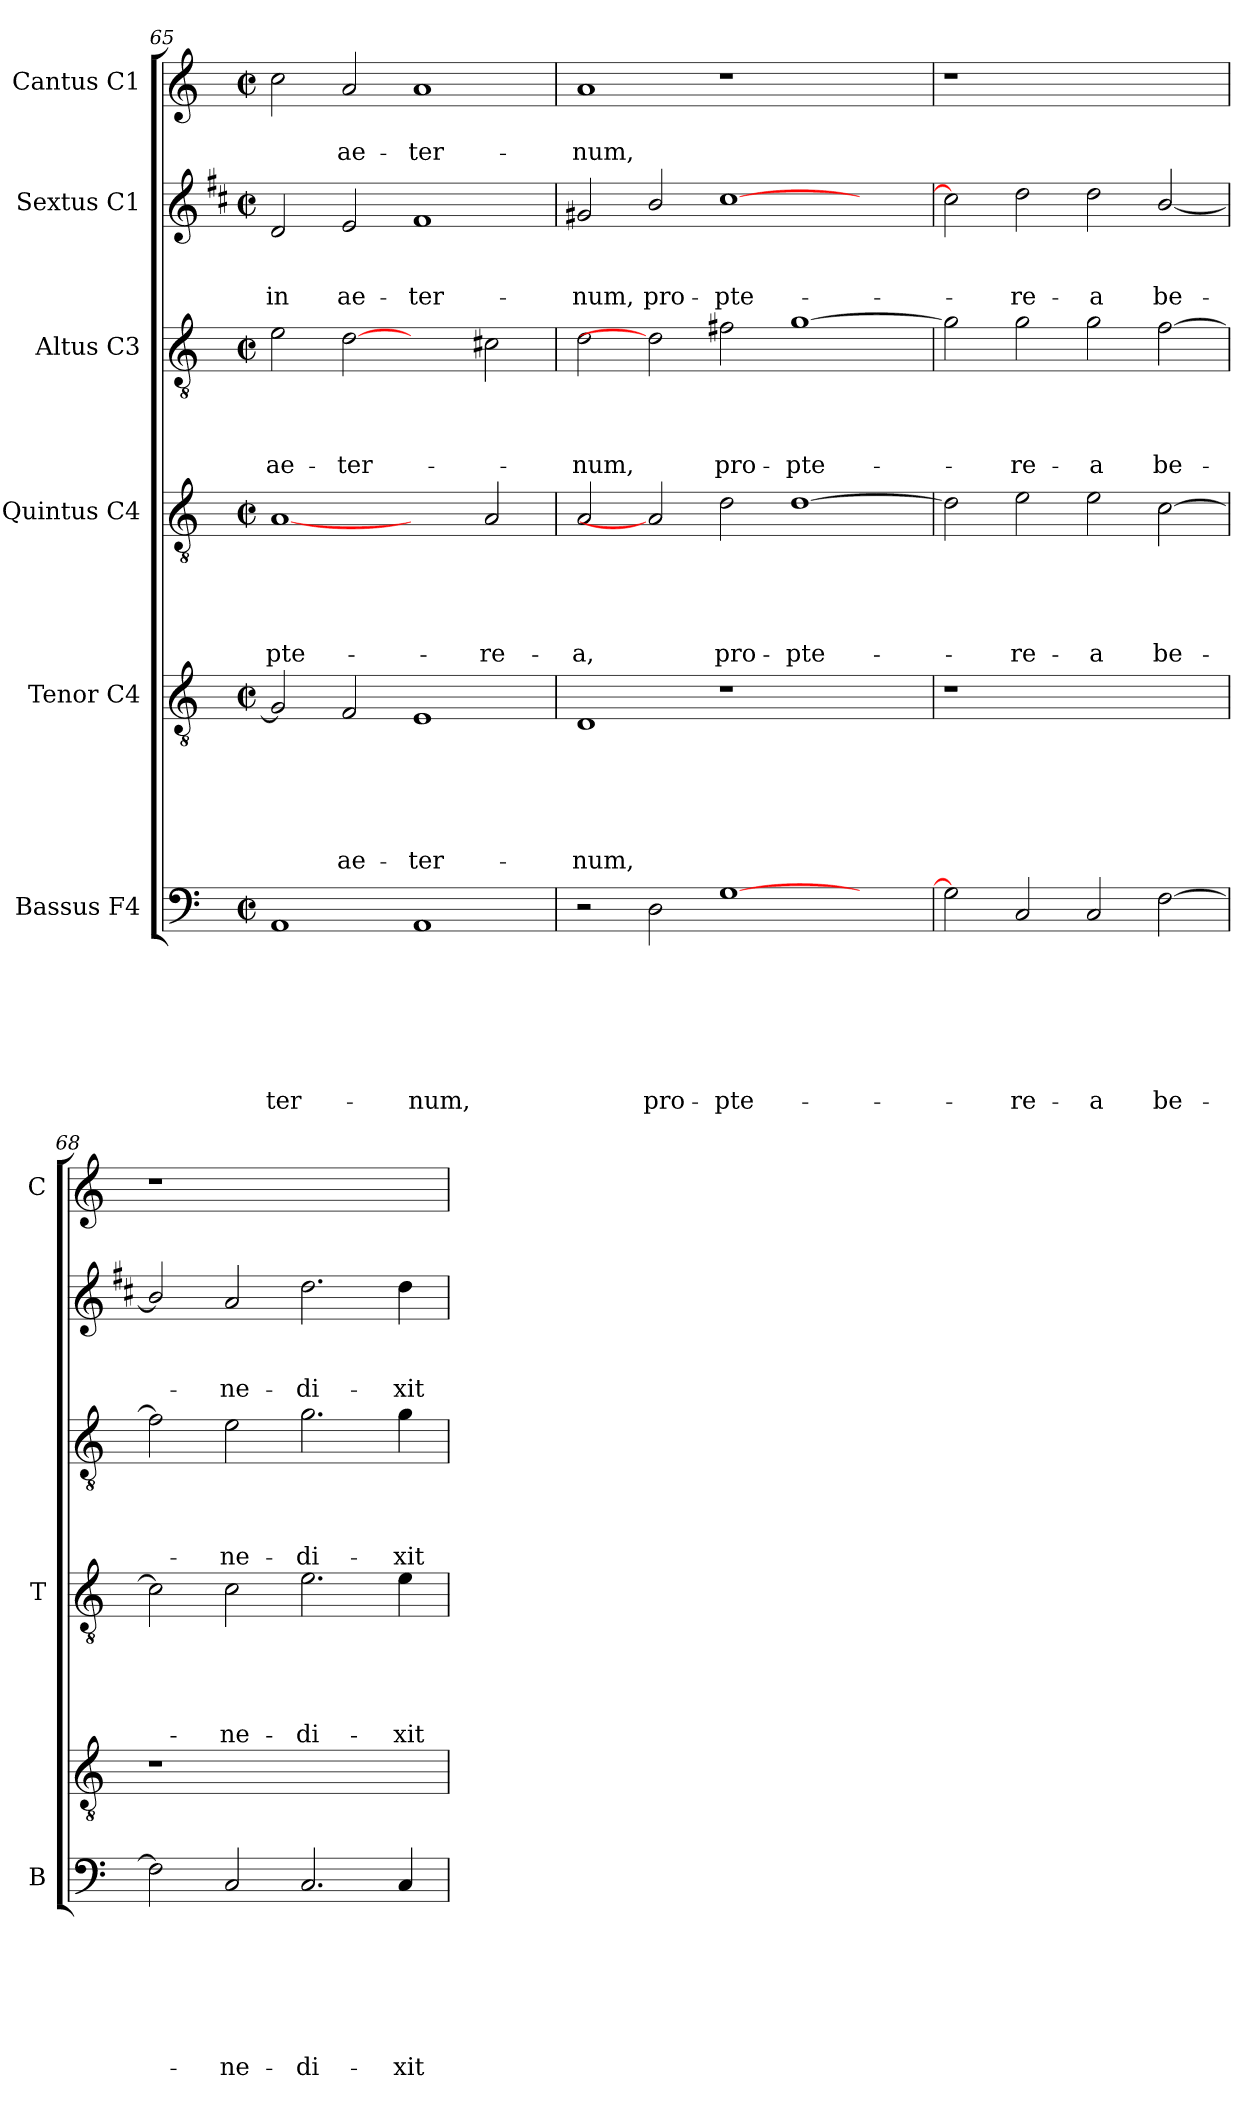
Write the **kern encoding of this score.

**kern	**text	**text	**text	**text	**text	**text	**text	**kern	**text	**text	**text	**text	**text	**text	**kern	**text	**text	**text	**text	**text	**kern	**text	**text	**text	**text	**kern	**text	**text	**text	**kern	**text	**text
*part6	*part6	*part6	*part6	*part6	*part6	*part6	*part6	*part5	*part5	*part5	*part5	*part5	*part5	*part5	*part4	*part4	*part4	*part4	*part4	*part4	*part3	*part3	*part3	*part3	*part3	*part2	*part2	*part2	*part2	*part1	*part1	*part1
*staff6	*staff6	*staff6	*staff6	*staff6	*staff6	*staff6	*staff6	*staff5	*staff5	*staff5	*staff5	*staff5	*staff5	*staff5	*staff4	*staff4	*staff4	*staff4	*staff4	*staff4	*staff3	*staff3	*staff3	*staff3	*staff3	*staff2	*staff2	*staff2	*staff2	*staff1	*staff1	*staff1
*I"Bassus F4	*	*	*	*	*	*	*	*I"Tenor C4	*	*	*	*	*	*	*I"Quintus C4	*	*	*	*	*	*I"Altus C3	*	*	*	*	*I"Sextus C1	*	*	*	*I"Cantus C1	*	*
*I'B	*	*	*	*	*	*	*	*	*	*	*	*	*	*	*I'T	*	*	*	*	*	*	*	*	*	*	*	*	*	*	*I'C	*	*
*clefF4	*	*	*	*	*	*	*	*clefGv2	*	*	*	*	*	*	*clefGv2	*	*	*	*	*	*clefGv2	*	*	*	*	*clefG2	*	*	*	*clefG2	*	*
*	*	*	*	*	*	*	*	*	*	*	*	*	*	*	*	*	*	*	*	*	*	*	*	*	*	*ITrd1c2	*	*	*	*	*	*
*k[]	*	*	*	*	*	*	*	*k[]	*	*	*	*	*	*	*k[]	*	*	*	*	*	*k[]	*	*	*	*	*k[]	*	*	*	*k[]	*	*
*C:	*	*	*	*	*	*	*	*C:	*	*	*	*	*	*	*C:	*	*	*	*	*	*C:	*	*	*	*	*C:	*	*	*	*C:	*	*
*M2/2	*	*	*	*	*	*	*	*M2/2	*	*	*	*	*	*	*M2/2	*	*	*	*	*	*M2/2	*	*	*	*	*M2/2	*	*	*	*M2/2	*	*
*met(c|)	*	*	*	*	*	*	*	*met(c|)	*	*	*	*	*	*	*met(c|)	*	*	*	*	*	*met(c|)	*	*	*	*	*met(c|)	*	*	*	*met(c|)	*	*
=65	=65	=65	=65	=65	=65	=65	=65	=65	=65	=65	=65	=65	=65	=65	=65	=65	=65	=65	=65	=65	=65	=65	=65	=65	=65	=65	=65	=65	=65	=65	=65	=65
!	!	!	!	!	!	!	!LO:LY:b	!	!	!	!	!	!	!	!	!	!	!	!	!LO:LY:b	!	!	!	!	!LO:LY:b	!	!	!	!LO:LY:b	!	!	!
1AA	.	.	.	.	.	.	-ter-	2G/]	.	.	.	.	.	.	[1A	.	.	.	.	-pte-	2e\	.	.	.	ae-	2c/	.	.	in	2cc\	.	.
!	!	!	!	!	!	!	!	!	!	!	!	!	!	!LO:LY:b	!	!	!	!	!	!	!	!	!	!	!LO:LY:b	!	!	!	!LO:LY:b	!	!	!LO:LY:b
.	.	.	.	.	.	.	.	2F/	.	.	.	.	.	ae-	.	.	.	.	.	.	[2d	.	.	.	-ter-	2d/	.	.	ae-	2a/	.	ae-
!	!	!	!	!	!	!	!LO:LY:b	!	!	!	!	!	!	!LO:LY:b	!	!	!	!	!	!	!	!	!	!	!	!	!	!	!LO:LY:b	!	!	!LO:LY:b
1AA	.	.	.	.	.	.	-num,	1E	.	.	.	.	.	-ter-	2ryy	.	.	.	.	.	2ryy	.	.	.	.	1e	.	.	-ter-	1a	.	-ter-
!	!	!	!	!	!	!	!	!	!	!	!	!	!	!	!	!	!	!	!	!LO:LY:b	!	!	!	!	!	!	!	!	!	!	!	!
.	.	.	.	.	.	.	.	.	.	.	.	.	.	.	2A/	.	.	.	.	-re-	2c#X\	.	.	.	.	.	.	.	.	.	.	.
=66	=66	=66	=66	=66	=66	=66	=66	=66	=66	=66	=66	=66	=66	=66	=66	=66	=66	=66	=66	=66	=66	=66	=66	=66	=66	=66	=66	=66	=66	=66	=66	=66
!	!	!	!	!	!	!	!	!	!	!	!	!	!	!LO:LY:b	!	!	!	!	!	!LO:LY:b	!	!	!	!	!LO:LY:b	!	!	!	!LO:LY:b	!	!	!LO:LY:b
2r	.	.	.	.	.	.	.	1D	.	.	.	.	.	-num,	2A/	.	.	.	.	-a,	2d\	.	.	.	-num,	2f#X/	.	.	-num,	1a	.	-num,
!	!	!	!	!	!	!	!LO:LY:b	!	!	!	!	!	!	!	!	!	!	!	!	!	!	!	!	!	!	!	!	!	!LO:LY:b	!	!	!
2D\	.	.	.	.	.	.	pro-	.	.	.	.	.	.	.	2A]	.	.	.	.	.	2d]	.	.	.	.	2a/	.	.	pro-	.	.	.
!	!	!	!	!	!	!	!LO:LY:b	!	!	!	!	!	!	!	!	!	!	!	!	!LO:LY:b	!	!	!	!	!LO:LY:b	!	!	!	!LO:LY:b	!	!	!
[1G	.	.	.	.	.	.	-pte-	1r	.	.	.	.	.	.	2d\	.	.	.	.	pro-	2f#X\	.	.	.	pro-	[1b	.	.	-pte-	1r	.	.
!	!	!	!	!	!	!	!	!	!	!	!	!	!	!	!	!	!	!	!	!LO:LY:b	!	!	!	!	!LO:LY:b	!	!	!	!	!	!	!
.	.	.	.	.	.	.	.	.	.	.	.	.	.	.	[1d	.	.	.	.	-pte-	[1g	.	.	.	-pte-	.	.	.	.	.	.	.
2ryy	.	.	.	.	.	.	.	2ryy	.	.	.	.	.	.	.	.	.	.	.	.	.	.	.	.	.	2ryy	.	.	.	2ryy	.	.
=67	=67	=67	=67	=67	=67	=67	=67	=67	=67	=67	=67	=67	=67	=67	=67	=67	=67	=67	=67	=67	=67	=67	=67	=67	=67	=67	=67	=67	=67	=67	=67	=67
2G\]	.	.	.	.	.	.	.	1r	.	.	.	.	.	.	2d\]	.	.	.	.	.	2g\]	.	.	.	.	2b\]	.	.	.	1r	.	.
!	!	!	!	!	!	!	!LO:LY:b	!	!	!	!	!	!	!	!	!	!	!	!	!LO:LY:b	!	!	!	!	!LO:LY:b	!	!	!	!LO:LY:b	!	!	!
2C/	.	.	.	.	.	.	-re-	.	.	.	.	.	.	.	2e\	.	.	.	.	-re-	2g\	.	.	.	-re-	2cc\	.	.	-re-	.	.	.
!	!	!	!	!	!	!	!LO:LY:b	!	!	!	!	!	!	!	!	!	!	!	!	!LO:LY:b	!	!	!	!	!LO:LY:b	!	!	!	!LO:LY:b	!	!	!
2C/	.	.	.	.	.	.	-a	1ryy	.	.	.	.	.	.	2e\	.	.	.	.	-a	2g\	.	.	.	-a	2cc\	.	.	-a	1ryy	.	.
!	!	!	!	!	!	!	!LO:LY:b	!	!	!	!	!	!	!	!	!	!	!	!	!LO:LY:b	!	!	!	!	!LO:LY:b	!	!	!	!LO:LY:b	!	!	!
[2F\	.	.	.	.	.	.	be-	.	.	.	.	.	.	.	[2c\	.	.	.	.	be-	[2f\	.	.	.	be-	[2a/	.	.	be-	.	.	.
!!LO:LB:g=z
=68	=68	=68	=68	=68	=68	=68	=68	=68	=68	=68	=68	=68	=68	=68	=68	=68	=68	=68	=68	=68	=68	=68	=68	=68	=68	=68	=68	=68	=68	=68	=68	=68
2F\]	.	.	.	.	.	.	.	1r	.	.	.	.	.	.	2c\]	.	.	.	.	.	2f\]	.	.	.	.	2a/]	.	.	.	1r	.	.
!	!	!	!	!	!	!	!LO:LY:b	!	!	!	!	!	!	!	!	!	!	!	!	!LO:LY:b	!	!	!	!	!LO:LY:b	!	!	!	!LO:LY:b	!	!	!
2C/	.	.	.	.	.	.	-ne-	.	.	.	.	.	.	.	2c\	.	.	.	.	-ne-	2e\	.	.	.	-ne-	2g/	.	.	-ne-	.	.	.
!	!	!	!	!	!	!	!LO:LY:b	!	!	!	!	!	!	!	!	!	!	!	!	!LO:LY:b	!	!	!	!	!LO:LY:b	!	!	!	!LO:LY:b	!	!	!
2.C/	.	.	.	.	.	.	-di-	1ryy	.	.	.	.	.	.	2.e\	.	.	.	.	-di-	2.g\	.	.	.	-di-	2.cc\	.	.	-di-	1ryy	.	.
!	!	!	!	!	!	!	!LO:LY:b	!	!	!	!	!	!	!	!	!	!	!	!	!LO:LY:b	!	!	!	!	!LO:LY:b	!	!	!	!LO:LY:b	!	!	!
4C/	.	.	.	.	.	.	-xit	.	.	.	.	.	.	.	4e\	.	.	.	.	-xit	4g\	.	.	.	-xit	4cc\	.	.	-xit	.	.	.
=	=	=	=	=	=	=	=	=	=	=	=	=	=	=	=	=	=	=	=	=	=	=	=	=	=	=	=	=	=	=	=	=
*-	*-	*-	*-	*-	*-	*-	*-	*-	*-	*-	*-	*-	*-	*-	*-	*-	*-	*-	*-	*-	*-	*-	*-	*-	*-	*-	*-	*-	*-	*-	*-	*-
